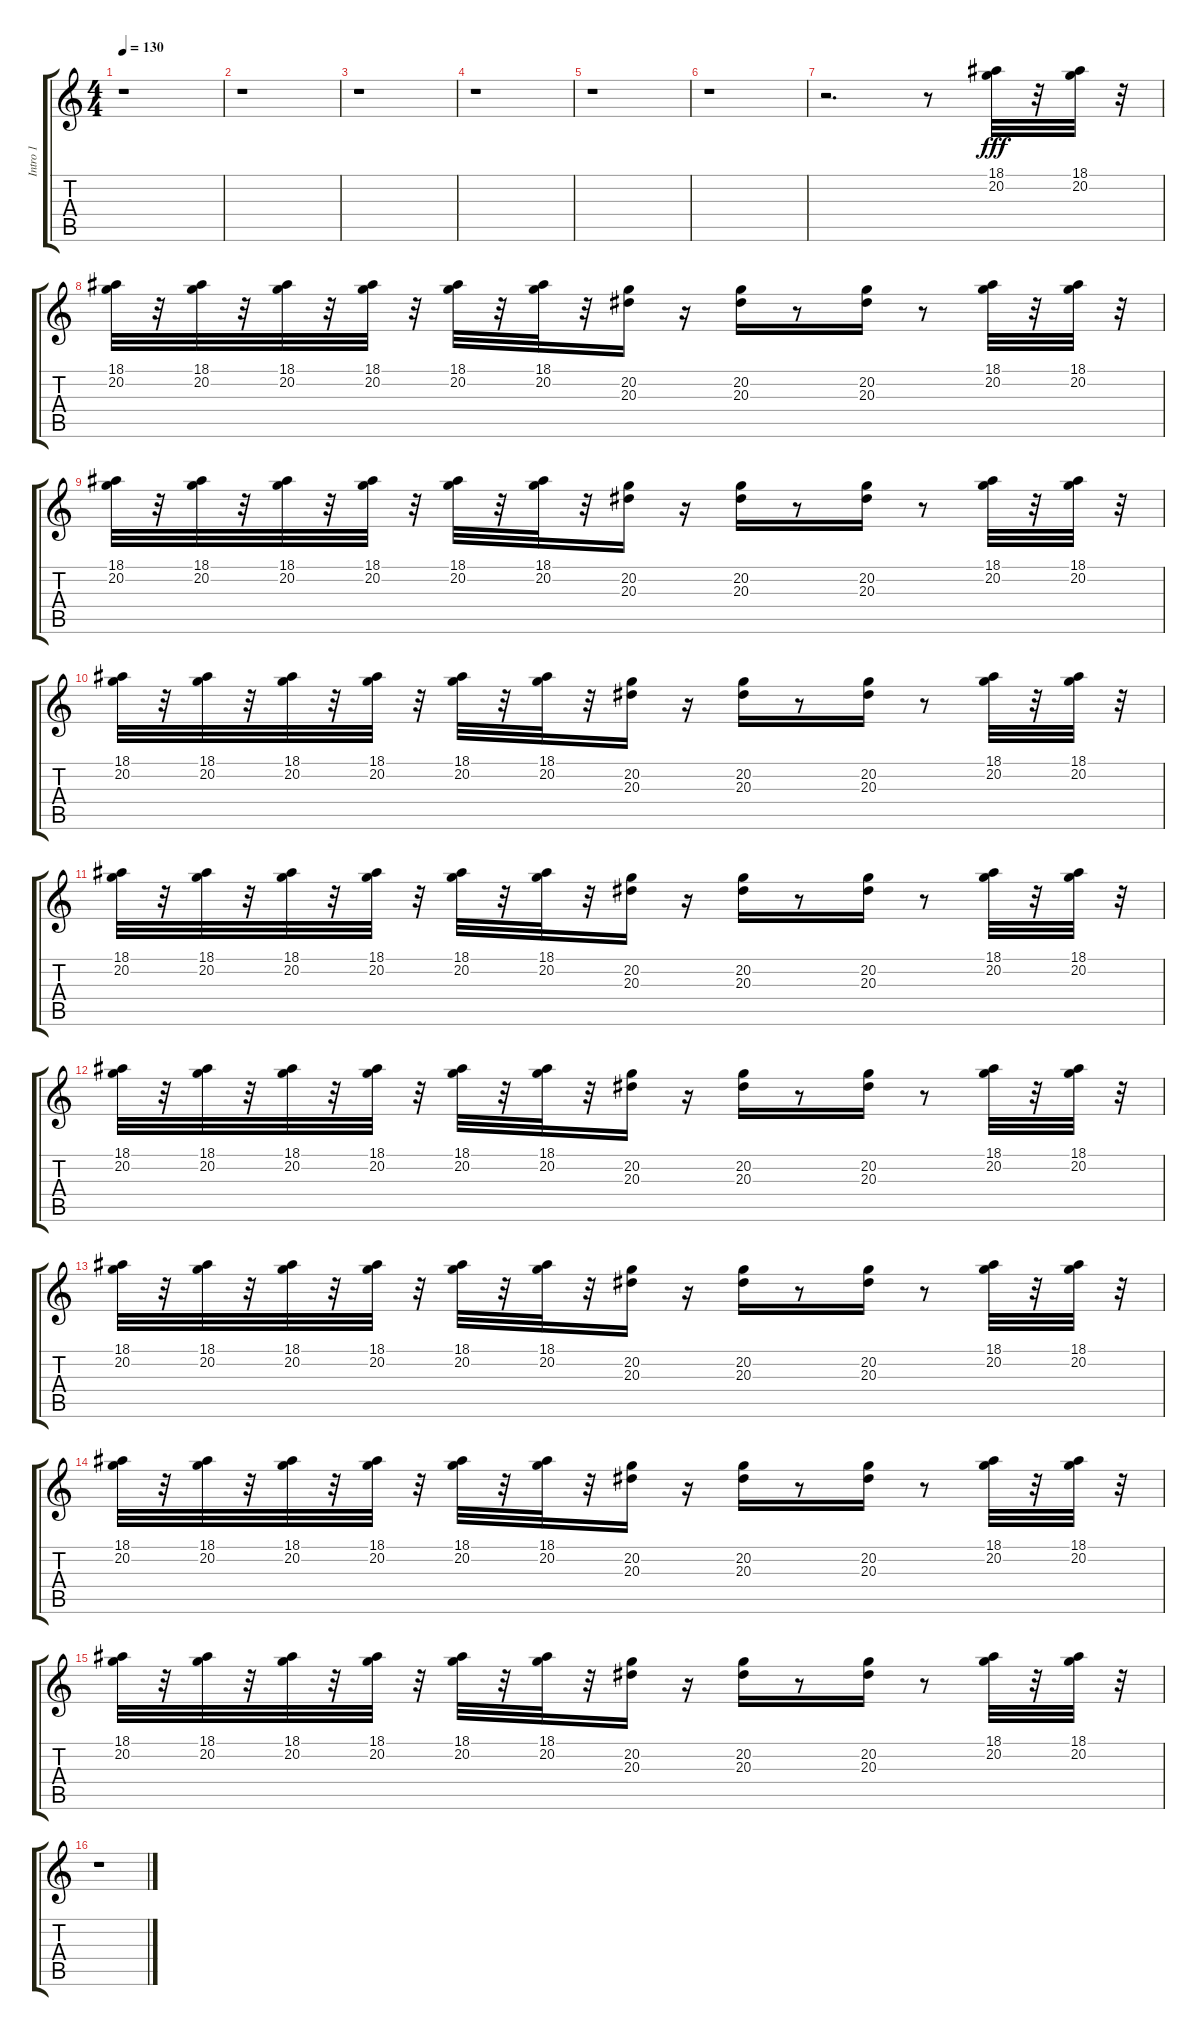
\track ("Intro 1" "Intro 1") {instrument honkytonkpiano}
\staff {score tabs}
\tuning (E4 B3 G3 D3 A2 E2) {hide}
\ts (4 4)
\tempo 130
\clef g2
\ks c
r.1{dy fff} |
r.1 |
r.1 |
r.1 |
r.1 |
r.1 |
r.2{d} r.8 (18.1 20.2).32{volume 5} r.32 (18.1 20.2).32 r.32 |
(18.1 20.2).32 r.32 (18.1 20.2).32 r.32 (18.1 20.2).32 r.32 (18.1 20.2).32 r.32 (18.1 20.2).32 r.32 (18.1 20.2).32 r.32 (20.2 20.3).16 r.16 (20.2 20.3).16 r.8 (20.2 20.3).16 r.8 (18.1 20.2).32 r.32 (18.1 20.2).32 r.32 |
(18.1 20.2).32 r.32 (18.1 20.2).32 r.32 (18.1 20.2).32 r.32 (18.1 20.2).32 r.32 (18.1 20.2).32 r.32 (18.1 20.2).32 r.32 (20.2 20.3).16 r.16 (20.2 20.3).16 r.8 (20.2 20.3).16 r.8 (18.1 20.2).32 r.32 (18.1 20.2).32 r.32 |
(18.1 20.2).32 r.32 (18.1 20.2).32 r.32 (18.1 20.2).32 r.32 (18.1 20.2).32 r.32 (18.1 20.2).32 r.32 (18.1 20.2).32 r.32 (20.2 20.3).16 r.16 (20.2 20.3).16 r.8 (20.2 20.3).16 r.8 (18.1 20.2).32 r.32 (18.1 20.2).32 r.32 |
(18.1 20.2).32 r.32 (18.1 20.2).32 r.32 (18.1 20.2).32 r.32 (18.1 20.2).32 r.32 (18.1 20.2).32 r.32 (18.1 20.2).32 r.32 (20.2 20.3).16 r.16 (20.2 20.3).16 r.8 (20.2 20.3).16 r.8 (18.1 20.2).32 r.32 (18.1 20.2).32 r.32 |
(18.1 20.2).32 r.32 (18.1 20.2).32 r.32 (18.1 20.2).32 r.32 (18.1 20.2).32 r.32 (18.1 20.2).32 r.32 (18.1 20.2).32 r.32 (20.2 20.3).16 r.16 (20.2 20.3).16 r.8 (20.2 20.3).16 r.8 (18.1 20.2).32 r.32 (18.1 20.2).32 r.32 |
(18.1 20.2).32 r.32 (18.1 20.2).32 r.32 (18.1 20.2).32 r.32 (18.1 20.2).32 r.32 (18.1 20.2).32 r.32 (18.1 20.2).32 r.32 (20.2 20.3).16 r.16 (20.2 20.3).16 r.8 (20.2 20.3).16 r.8 (18.1 20.2).32 r.32 (18.1 20.2).32 r.32 |
(18.1 20.2).32 r.32 (18.1 20.2).32 r.32 (18.1 20.2).32 r.32 (18.1 20.2).32 r.32 (18.1 20.2).32 r.32 (18.1 20.2).32 r.32 (20.2 20.3).16 r.16 (20.2 20.3).16 r.8 (20.2 20.3).16 r.8 (18.1 20.2).32 r.32 (18.1 20.2).32 r.32 |
(18.1 20.2).32 r.32 (18.1 20.2).32 r.32 (18.1 20.2).32 r.32 (18.1 20.2).32 r.32 (18.1 20.2).32 r.32 (18.1 20.2).32 r.32 (20.2 20.3).16 r.16 (20.2 20.3).16 r.8 (20.2 20.3).16 r.8 (18.1 20.2).32 r.32 (18.1 20.2).32 r.32 |
r.1
